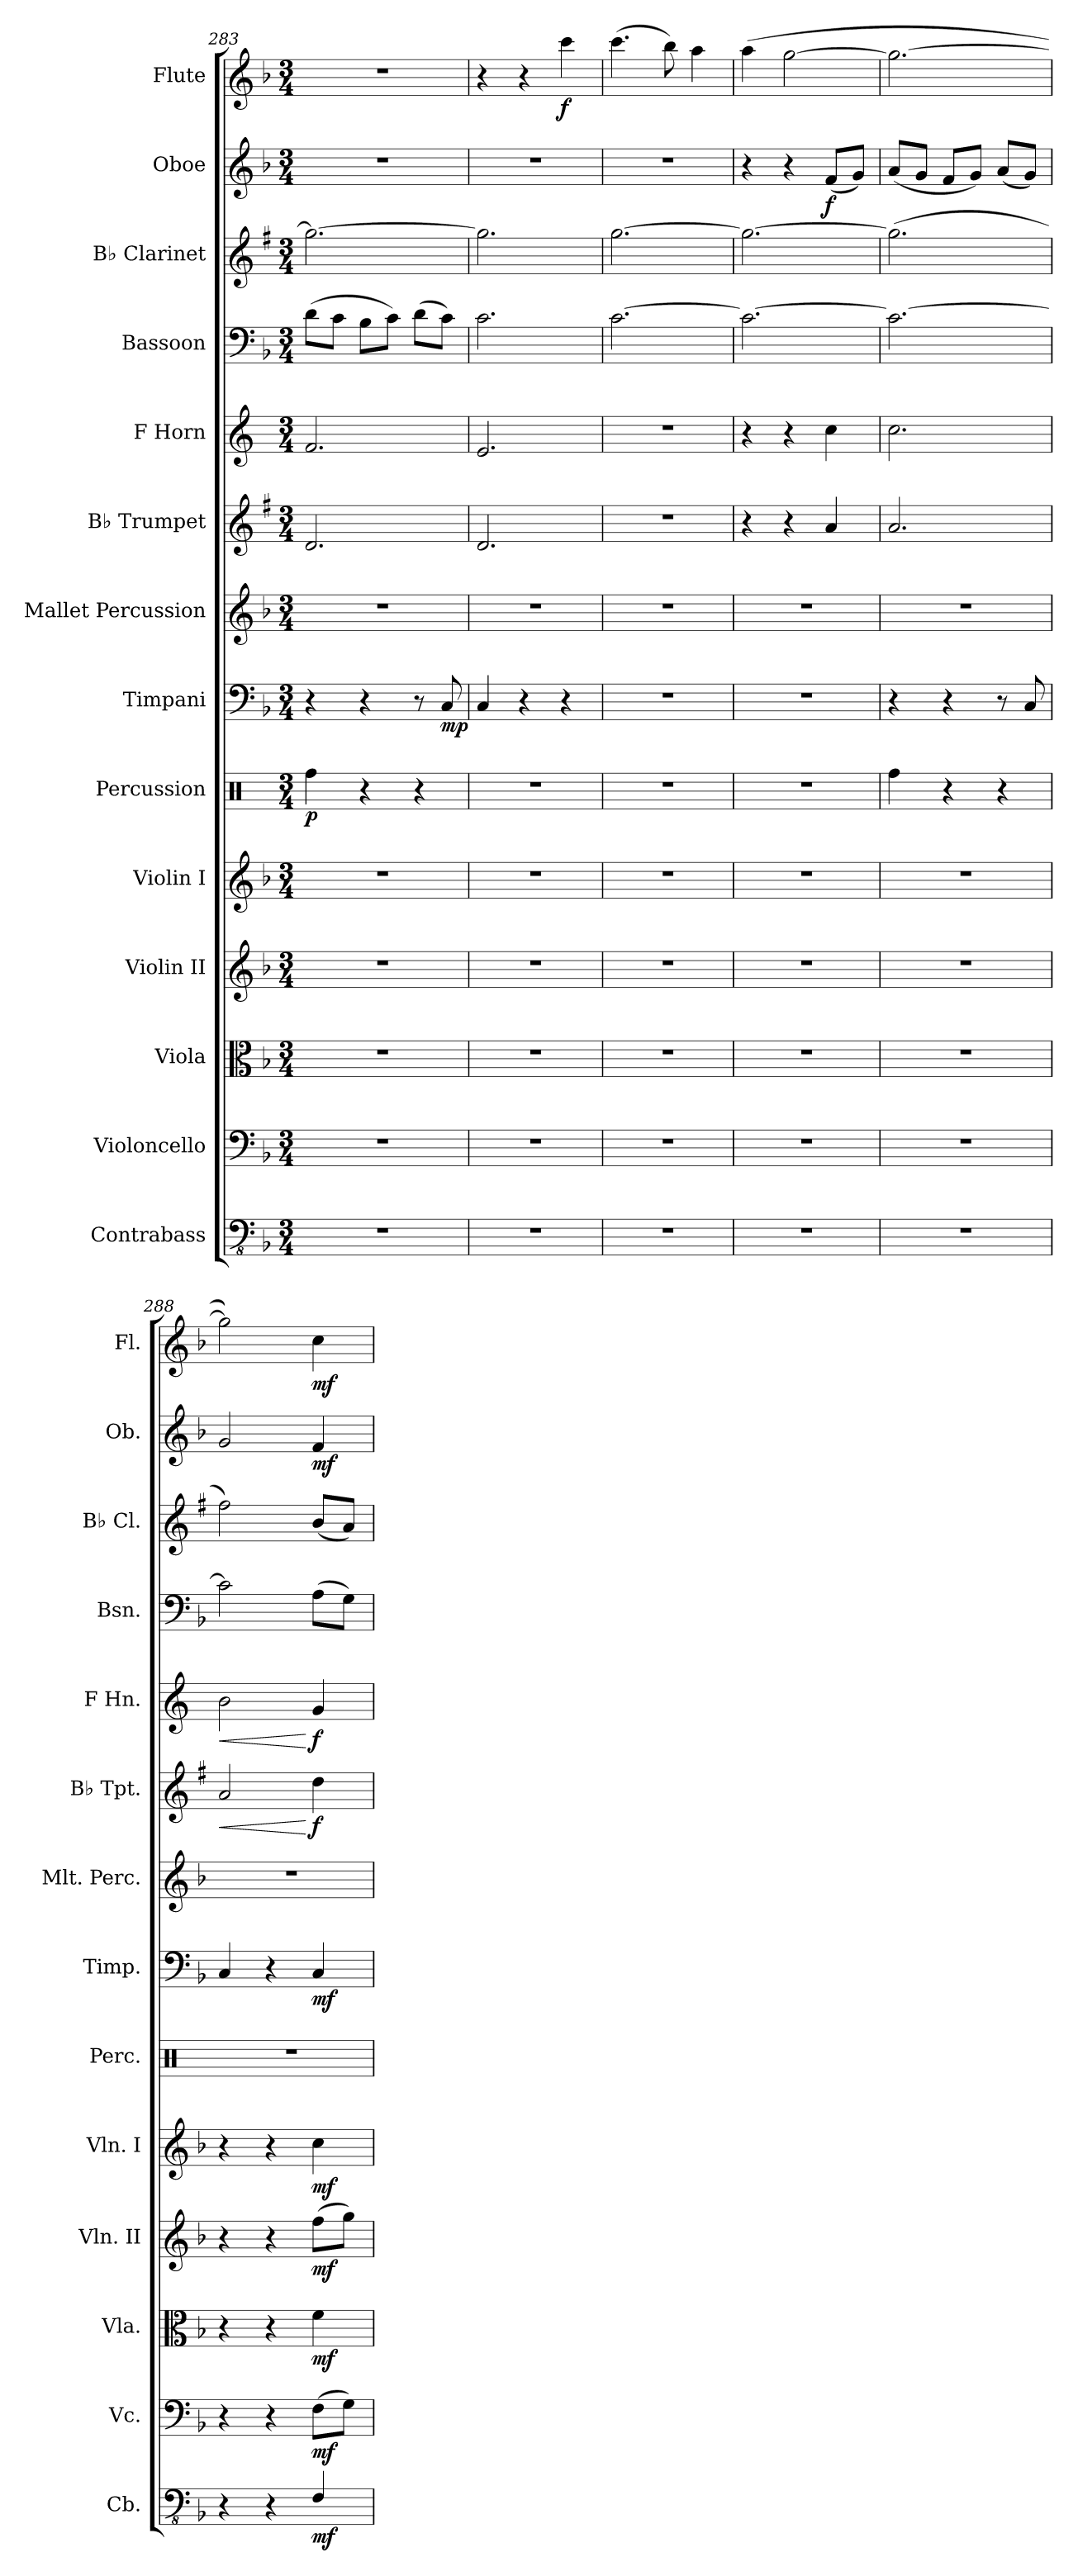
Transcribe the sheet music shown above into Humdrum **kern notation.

**kern	**dynam	**kern	**dynam	**kern	**dynam	**kern	**dynam	**kern	**dynam	**kern	**dynam	**kern	**dynam	**kern	**kern	**dynam	**kern	**dynam	**kern	**kern	**kern	**dynam	**kern	**dynam
*part14	*part14	*part13	*part13	*part12	*part12	*part11	*part11	*part10	*part10	*part9	*part9	*part8	*part8	*part7	*part6	*part6	*part5	*part5	*part4	*part3	*part2	*part2	*part1	*part1
*staff14	*staff14	*staff13	*staff13	*staff12	*staff12	*staff11	*staff11	*staff10	*staff10	*staff9	*staff9	*staff8	*staff8	*staff7	*staff6	*staff6	*staff5	*staff5	*staff4	*staff3	*staff2	*staff2	*staff1	*staff1
*I"Contrabass	*	*I"Violoncello	*	*I"Viola	*	*I"Violin II	*	*I"Violin I	*	*I"Percussion	*	*I"Timpani	*	*I"Mallet Percussion	*I"B♭ Trumpet	*	*I"F Horn	*	*I"Bassoon	*I"B♭ Clarinet	*I"Oboe	*	*I"Flute	*
*I'Cb.	*	*I'Vc.	*	*I'Vla.	*	*I'Vln. II	*	*I'Vln. I	*	*I'Perc.	*	*I'Timp.	*	*I'Mlt. Perc.	*I'B♭ Tpt.	*	*I'F Hn.	*	*I'Bsn.	*I'B♭ Cl.	*I'Ob.	*	*I'Fl.	*
*clefFv4	*	*clefF4	*	*clefC3	*	*clefG2	*	*clefG2	*	*clefX	*	*clefF4	*	*clefG2	*clefG2	*	*clefG2	*	*clefF4	*clefG2	*clefG2	*	*clefG2	*
*ITrd7c12	*	*	*	*	*	*	*	*	*	*	*	*	*	*ITrd-14c-24	*ITrd1c2	*	*ITrd4c7	*	*	*ITrd1c2	*	*	*	*
*k[b-]	*	*k[b-]	*	*k[b-]	*	*k[b-]	*	*k[b-]	*	*k[]	*	*k[b-]	*	*k[b-]	*k[b-]	*	*k[b-]	*	*k[b-]	*k[b-]	*k[b-]	*	*k[b-]	*
*M3/4	*	*M3/4	*	*M3/4	*	*M3/4	*	*M3/4	*	*M3/4	*	*M3/4	*	*M3/4	*M3/4	*	*M3/4	*	*M3/4	*M3/4	*M3/4	*	*M3/4	*
=283	=283	=283	=283	=283	=283	=283	=283	=283	=283	=283	=283	=283	=283	=283	=283	=283	=283	=283	=283	=283	=283	=283	=283	=283
!	!	!	!	!	!	!	!	!	!	!	!LO:DY:b	!	!	!	!	!	!	!	!	!	!	!	!	!
2.r	.	2.r	.	2.r	.	2.r	.	2.r	.	4Rff\	p	4r	.	2.r	2.c/	.	2.B-/	.	(8d\L	2.ff\_	2.r	.	2.r	.
.	.	.	.	.	.	.	.	.	.	.	.	.	.	.	.	.	.	.	8c\J	.	.	.	.	.
.	.	.	.	.	.	.	.	.	.	4r	.	4r	.	.	.	.	.	.	8B-\L	.	.	.	.	.
.	.	.	.	.	.	.	.	.	.	.	.	.	.	.	.	.	.	.	8c\J)	.	.	.	.	.
.	.	.	.	.	.	.	.	.	.	4r	.	8r	.	.	.	.	.	.	(8d\L	.	.	.	.	.
!	!	!	!	!	!	!	!	!	!	!	!	!	!LO:DY:b	!	!	!	!	!	!	!	!	!	!	!
.	.	.	.	.	.	.	.	.	.	.	.	8C/	mp	.	.	.	.	.	8c\J)	.	.	.	.	.
=284	=284	=284	=284	=284	=284	=284	=284	=284	=284	=284	=284	=284	=284	=284	=284	=284	=284	=284	=284	=284	=284	=284	=284	=284
2.r	.	2.r	.	2.r	.	2.r	.	2.r	.	2.r	.	4C/	.	2.r	2.c/	.	2.A/	.	2.c\	2.ff\]	2.r	.	4r	.
.	.	.	.	.	.	.	.	.	.	.	.	4r	.	.	.	.	.	.	.	.	.	.	4r	.
!	!	!	!	!	!	!	!	!	!	!	!	!	!	!	!	!	!	!	!	!	!	!	!	!LO:DY:b
.	.	.	.	.	.	.	.	.	.	.	.	4r	.	.	.	.	.	.	.	.	.	.	4ccc\	f
!!LO:PB:g=z
=285	=285	=285	=285	=285	=285	=285	=285	=285	=285	=285	=285	=285	=285	=285	=285	=285	=285	=285	=285	=285	=285	=285	=285	=285
2.r	.	2.r	.	2.r	.	2.r	.	2.r	.	2.r	.	2.r	.	2.r	2.r	.	2.r	.	[2.c\	[2.ff\	2.r	.	(4.ccc\	.
.	.	.	.	.	.	.	.	.	.	.	.	.	.	.	.	.	.	.	.	.	.	.	8bb-\)	.
.	.	.	.	.	.	.	.	.	.	.	.	.	.	.	.	.	.	.	.	.	.	.	4aa\	.
=286	=286	=286	=286	=286	=286	=286	=286	=286	=286	=286	=286	=286	=286	=286	=286	=286	=286	=286	=286	=286	=286	=286	=286	=286
2.r	.	2.r	.	2.r	.	2.r	.	2.r	.	2.r	.	2.r	.	2.r	4r	.	4r	.	2.c\_	2.ff\_	4r	.	(4aa\	.
.	.	.	.	.	.	.	.	.	.	.	.	.	.	.	4r	.	4r	.	.	.	4r	.	[2gg\	.
!	!	!	!	!	!	!	!	!	!	!	!	!	!	!	!	!	!	!	!	!	!	!LO:DY:b	!	!
.	.	.	.	.	.	.	.	.	.	.	.	.	.	.	4g/	.	4f\	.	.	.	(8f/L	f	.	.
.	.	.	.	.	.	.	.	.	.	.	.	.	.	.	.	.	.	.	.	.	8g/J)	.	.	.
=287	=287	=287	=287	=287	=287	=287	=287	=287	=287	=287	=287	=287	=287	=287	=287	=287	=287	=287	=287	=287	=287	=287	=287	=287
2.r	.	2.r	.	2.r	.	2.r	.	2.r	.	4Rff\	.	4r	.	2.r	2.g/	.	2.f\	.	2.c\_	(2.ff\]	(8a/L	.	2.gg\_	.
.	.	.	.	.	.	.	.	.	.	.	.	.	.	.	.	.	.	.	.	.	8g/J	.	.	.
.	.	.	.	.	.	.	.	.	.	4r	.	4r	.	.	.	.	.	.	.	.	8f/L	.	.	.
.	.	.	.	.	.	.	.	.	.	.	.	.	.	.	.	.	.	.	.	.	8g/J)	.	.	.
.	.	.	.	.	.	.	.	.	.	4r	.	8r	.	.	.	.	.	.	.	.	(8a/L	.	.	.
.	.	.	.	.	.	.	.	.	.	.	.	8C/	.	.	.	.	.	.	.	.	8g/J)	.	.	.
=288	=288	=288	=288	=288	=288	=288	=288	=288	=288	=288	=288	=288	=288	=288	=288	=288	=288	=288	=288	=288	=288	=288	=288	=288
!	!	!	!	!	!	!	!	!	!	!	!	!	!	!	!	!LO:HP:b	!	!LO:HP:b	!	!	!	!	!	!
4r	.	4r	.	4r	.	4r	.	4r	.	2.r	.	4C/	.	2.r	2g/	<	2e\	<	2c\]	2ee\)	2g/	.	2gg\])	.
4r	.	4r	.	4r	.	4r	.	4r	.	.	.	4r	.	.	.	.	.	.	.	.	.	.	.	.
!	!LO:DY:b	!	!LO:DY:b	!	!LO:DY:b	!	!LO:DY:b	!	!LO:DY:b	!	!	!	!LO:DY:b	!	!	!LO:DY:n=1:b	!	!LO:DY:n=1:b	!	!	!	!LO:DY:b	!	!LO:DY:b
4FFF/	mf	(8F\L	mf	4f\	mf	(8ff\L	mf	4cc\	mf	.	.	4C/	mf	.	4cc\	[ f	4c/	[ f	(8A\L	(8a/L	4f/	mf	4cc\	mf
.	.	8G\J)	.	.	.	8gg\J)	.	.	.	.	.	.	.	.	.	.	.	.	8G\J)	8g/J)	.	.	.	.
=	=	=	=	=	=	=	=	=	=	=	=	=	=	=	=	=	=	=	=	=	=	=	=	=
*-	*-	*-	*-	*-	*-	*-	*-	*-	*-	*-	*-	*-	*-	*-	*-	*-	*-	*-	*-	*-	*-	*-	*-	*-
